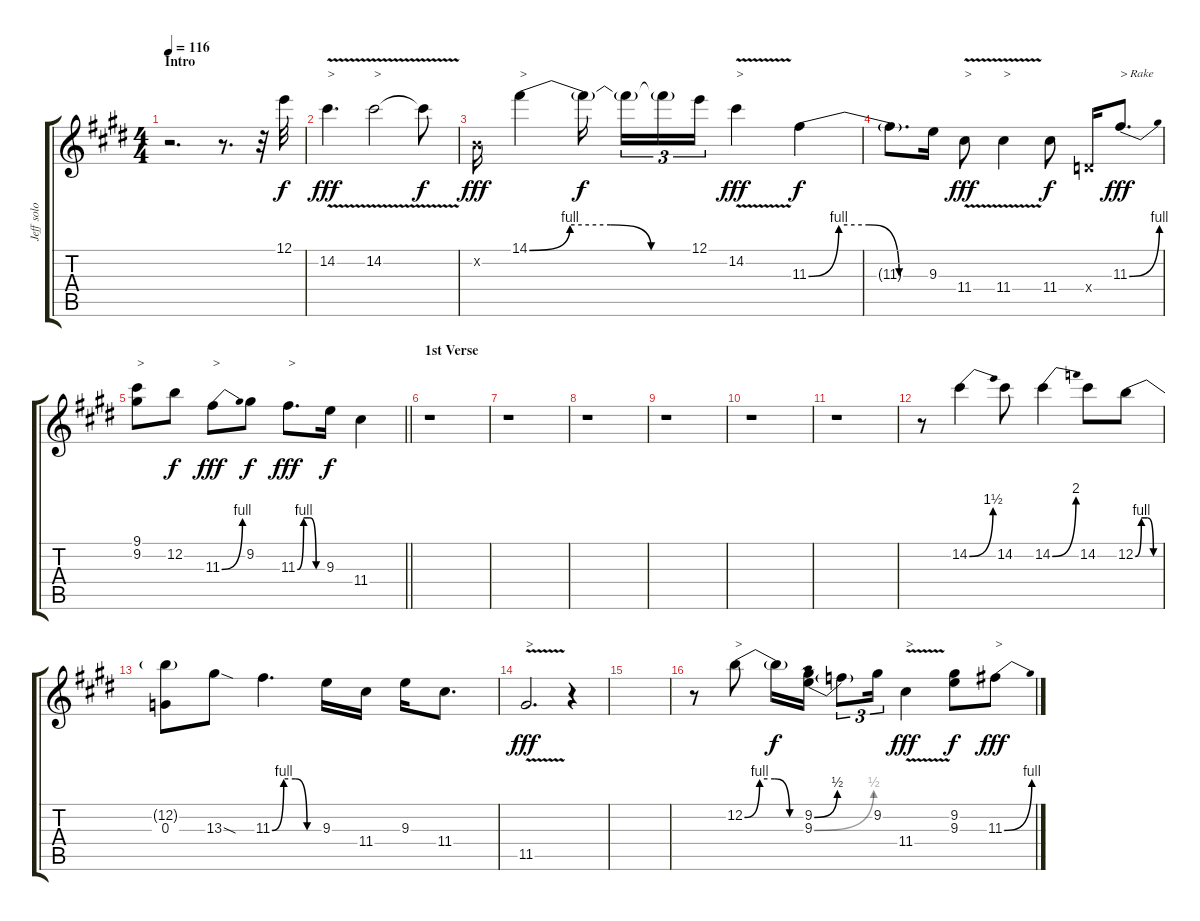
\track ("Jeff solo" "Jeff solo") {instrument overdrivenguitar}
\staff {score tabs}
\tuning (E4 B3 G3 D3 A2 E2) {hide}
\ts (4 4)
\section ("" "Intro")
\tempo 116
\clef g2
\ks e
r.2{d dy f instrument overdrivenguitar} r.8{d} r.32 12.1.32 |
14.2{v}.4{d txt ">" dy fff} 14.2{v}.2{txt ">"} 14.2{t}.8{dy f} |
0.2{x}.16{dy fff} 14.1{be (custom 0 0 15 4 30 4 45 0 60 0)}.4{txt ">"} 14.1{t}.16{dy f beam splitsecondary} 14.1{t}.16{tu (3 2)} 14.1{t}.16{tu (3 2)} 12.1.16{tu (3 2)} 14.2{v}.4{txt ">" dy fff} 11.3{be (custom 0 0 15 4 30 4 45 0 60 0)}.4{dy f} |
11.3{t}.8{d} 9.3.16 11.4{v}.8{txt ">" dy fff} 11.4{v}.4{txt ">"} 11.4.8{dy f} 0.4{x}.16 11.3{be (bend 0 0 60 4)}.8{d txt "> Rake" dy fff} |
\barLineRight lightlight
(9.1 9.2).8{txt ">"} 12.2.8{dy f} 11.3{be (bend 0 0 60 4)}.8{txt ">" dy fff} 9.2.8{dy f} 11.3{be (custom 0 0 15 4 30 4 45 0 60 0)}.8{d txt ">" dy fff} 9.3.16{dy f} 11.4.4 |
\section ("" "1st Verse")
r.1 |
r.1 |
r.1 |
r.1 |
r.1 |
r.1 |
r.8 14.2{be (bend 0 0 60 6)}.4 14.2.8 14.2{be (bend 0 0 60 8)}.4 14.2.8 12.2{be (custom 0 0 15 4 30 4 45 0 60 0)}.8 |
(12.2{t} 0.3).8 13.3{sod}.8 11.3{be (custom 0 0 15 4 30 4 45 0 60 0)}.4{d} 9.3.16 11.4.16 9.3.16 11.4.8{d} |
11.5{v}.2{d txt ">" dy fff} r.4 |
|
r.8 12.2{be (custom 0 0 15 4 30 4 45 0 60 0)}.8{txt ">"} 12.2{t}.16{dy f} (9.2{be (bend 0 0 60 2)} 9.3{be (bend 0 0 60 2)}).16 9.3{t}.8{tu (3 2)} 9.2.16{tu (3 2)} 11.4{v}.4{txt ">" dy fff} (9.2 9.3).8{dy f} 11.3{be (bend 0 0 60 4)}.8{txt ">" dy fff}
